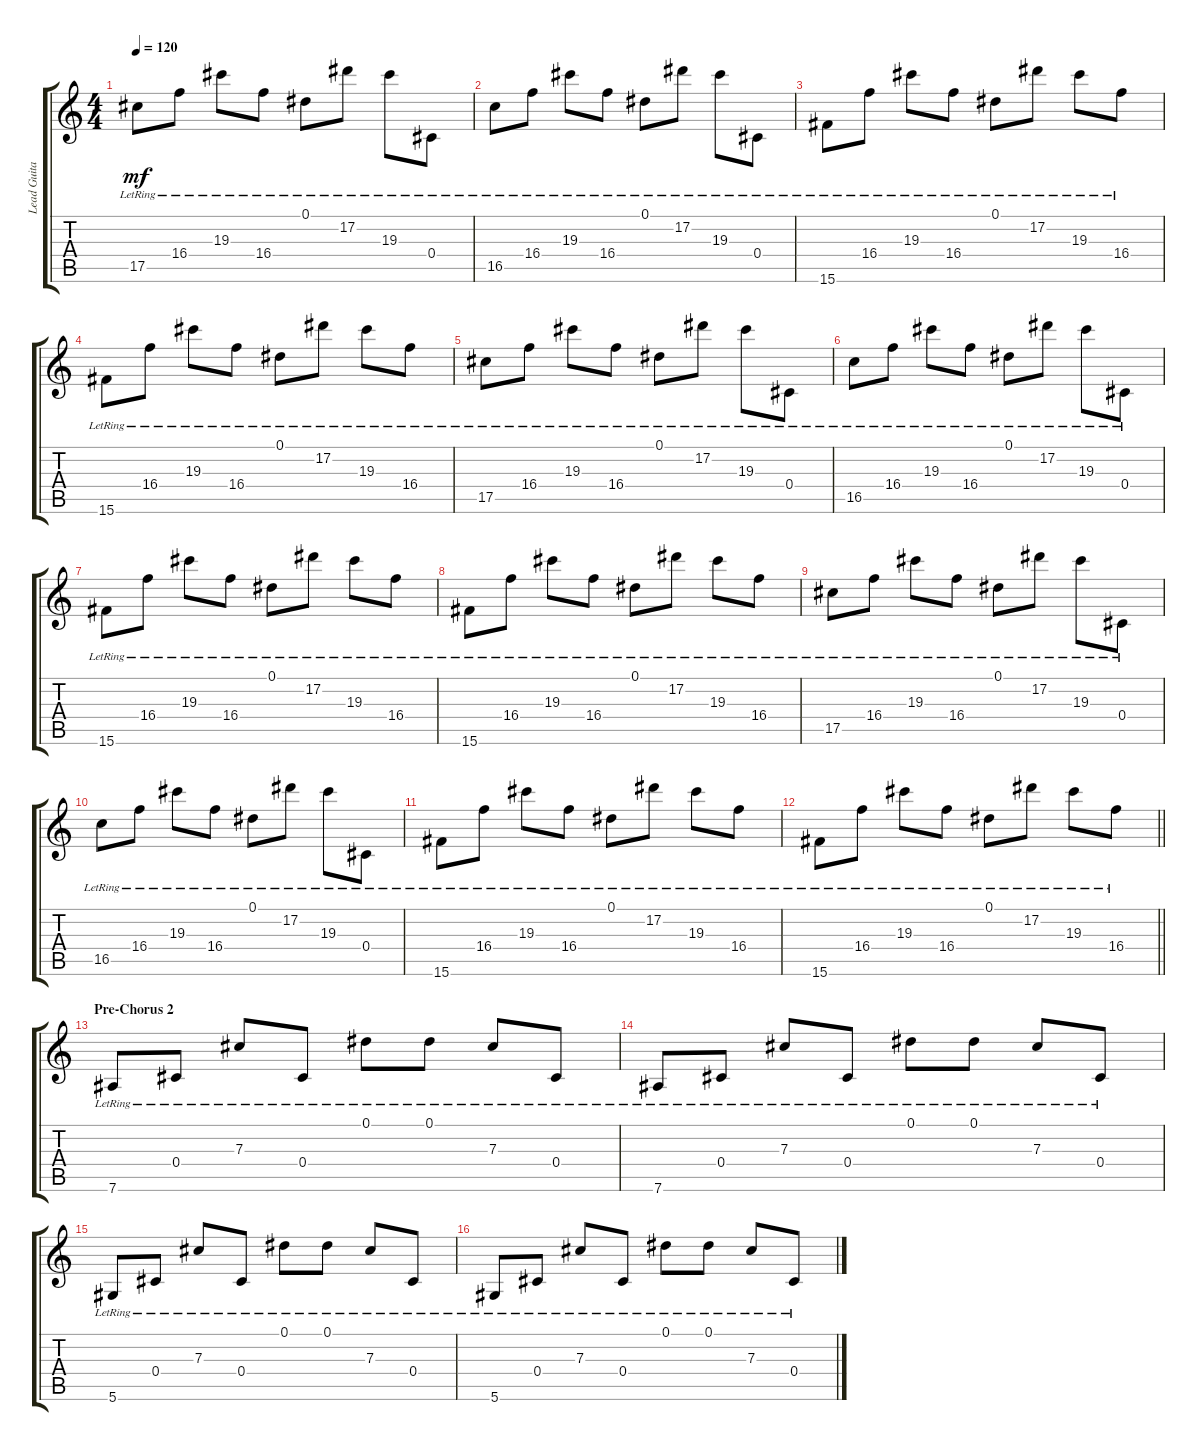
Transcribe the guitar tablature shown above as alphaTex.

\track ("Lead Guitar 2" "Lead Guita") {instrument overdrivenguitar}
\staff {score tabs}
\tuning (Eb4 Bb3 Gb3 Db3 Ab2 Eb2) {hide}
\ts (4 4)
\tempo 120
\clef g2
\ks c
17.5{lr}.8{dy mf} 16.4{lr}.8 19.3{lr}.8 16.4{lr}.8 0.1{lr}.8 17.2{lr}.8 19.3{lr}.8 0.4{lr}.8 |
16.5{lr}.8 16.4{lr}.8 19.3{lr}.8 16.4{lr}.8 0.1{lr}.8 17.2{lr}.8 19.3{lr}.8 0.4{lr}.8 |
15.6{lr}.8 16.4{lr}.8 19.3{lr}.8 16.4{lr}.8 0.1{lr}.8 17.2{lr}.8 19.3{lr}.8 16.4{lr}.8 |
15.6{lr}.8 16.4{lr}.8 19.3{lr}.8 16.4{lr}.8 0.1{lr}.8 17.2{lr}.8 19.3{lr}.8 16.4{lr}.8 |
17.5{lr}.8 16.4{lr}.8 19.3{lr}.8 16.4{lr}.8 0.1{lr}.8 17.2{lr}.8 19.3{lr}.8 0.4{lr}.8 |
16.5{lr}.8 16.4{lr}.8 19.3{lr}.8 16.4{lr}.8 0.1{lr}.8 17.2{lr}.8 19.3{lr}.8 0.4{lr}.8 |
15.6{lr}.8 16.4{lr}.8 19.3{lr}.8 16.4{lr}.8 0.1{lr}.8 17.2{lr}.8 19.3{lr}.8 16.4{lr}.8 |
15.6{lr}.8 16.4{lr}.8 19.3{lr}.8 16.4{lr}.8 0.1{lr}.8 17.2{lr}.8 19.3{lr}.8 16.4{lr}.8 |
17.5{lr}.8 16.4{lr}.8 19.3{lr}.8 16.4{lr}.8 0.1{lr}.8 17.2{lr}.8 19.3{lr}.8 0.4{lr}.8 |
16.5{lr}.8 16.4{lr}.8 19.3{lr}.8 16.4{lr}.8 0.1{lr}.8 17.2{lr}.8 19.3{lr}.8 0.4{lr}.8 |
15.6{lr}.8 16.4{lr}.8 19.3{lr}.8 16.4{lr}.8 0.1{lr}.8 17.2{lr}.8 19.3{lr}.8 16.4{lr}.8 |
\barLineRight lightlight
15.6{lr}.8 16.4{lr}.8 19.3{lr}.8 16.4{lr}.8 0.1{lr}.8 17.2{lr}.8 19.3{lr}.8 16.4{lr}.8 |
\section ("" "Pre-Chorus 2")
7.6{lr}.8 0.4{lr}.8 7.3{lr}.8 0.4{lr}.8 0.1{lr}.8 0.1{lr}.8 7.3{lr}.8 0.4{lr}.8 |
7.6{lr}.8 0.4{lr}.8 7.3{lr}.8 0.4{lr}.8 0.1{lr}.8 0.1{lr}.8 7.3{lr}.8 0.4{lr}.8 |
5.6{lr}.8 0.4{lr}.8 7.3{lr}.8 0.4{lr}.8 0.1{lr}.8 0.1{lr}.8 7.3{lr}.8 0.4{lr}.8 |
5.6{lr}.8 0.4{lr}.8 7.3{lr}.8 0.4{lr}.8 0.1{lr}.8 0.1{lr}.8 7.3{lr}.8 0.4{lr}.8
